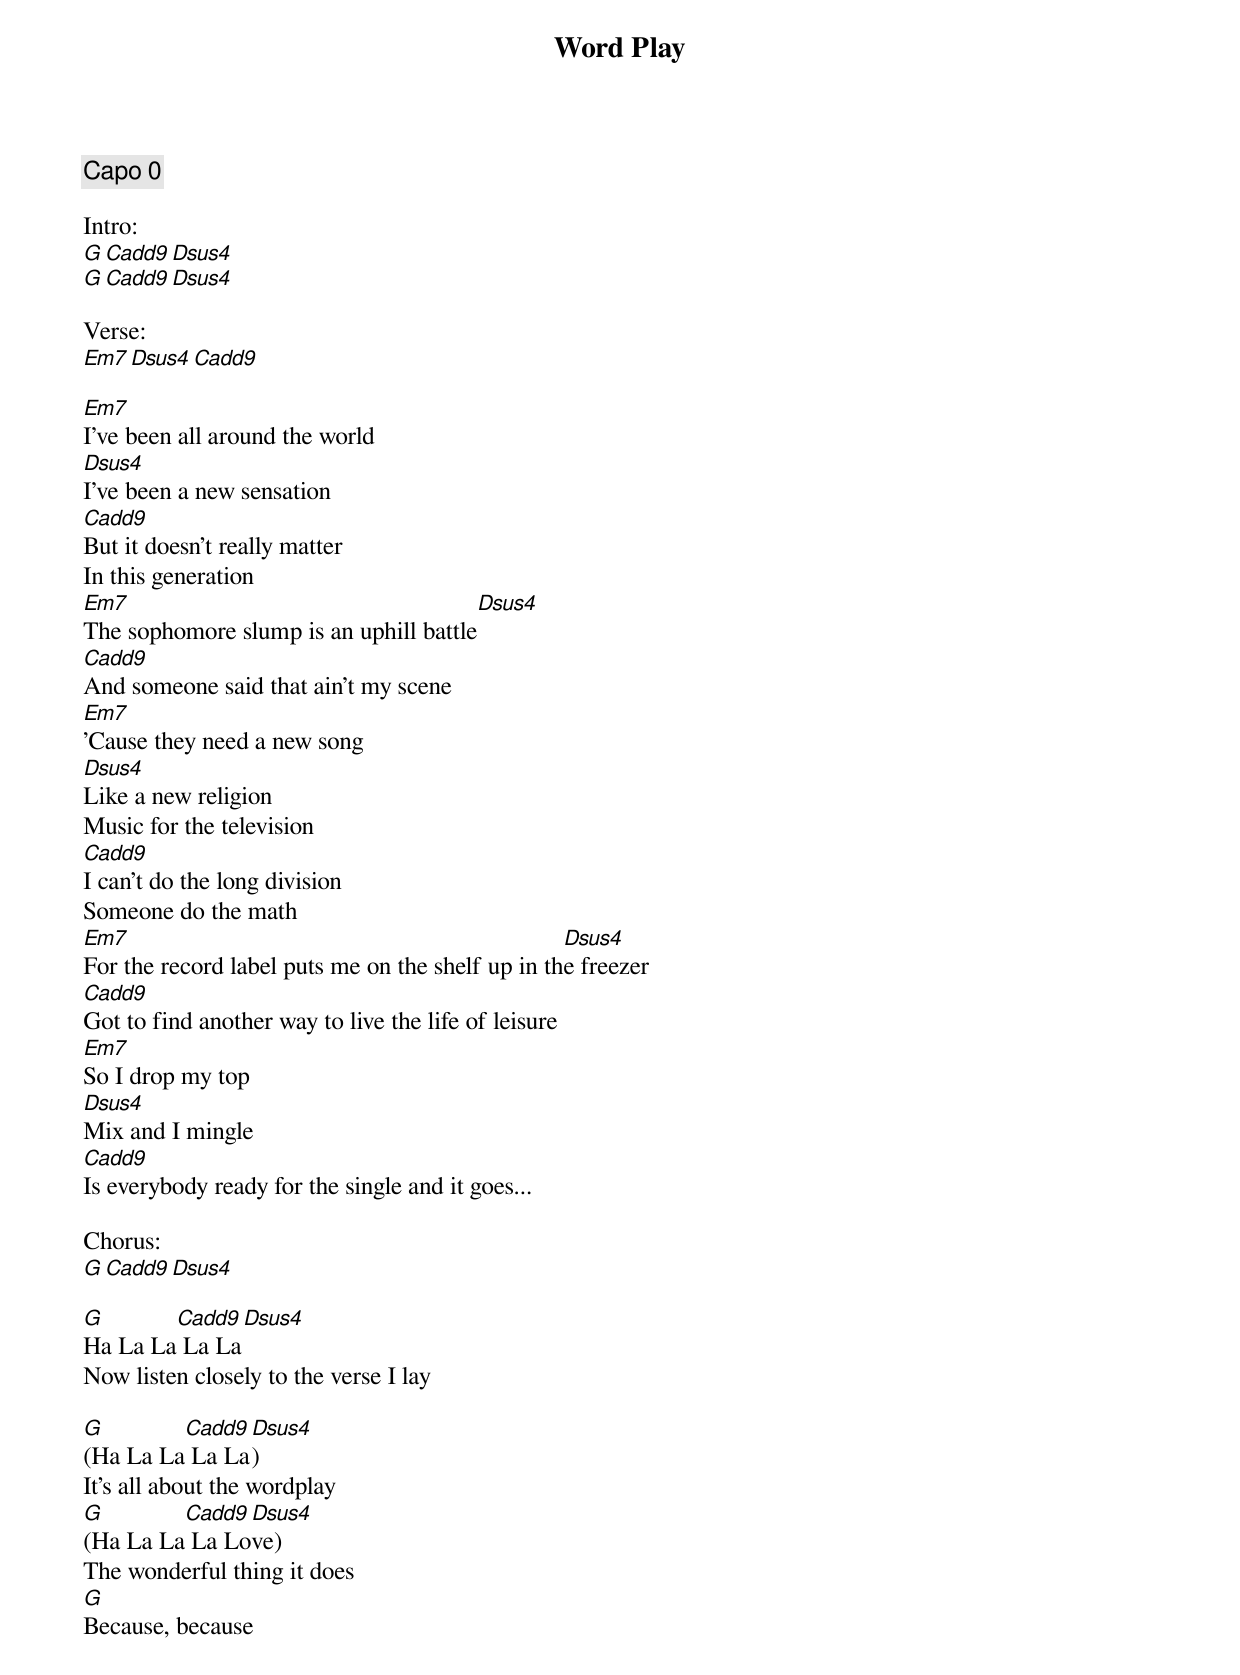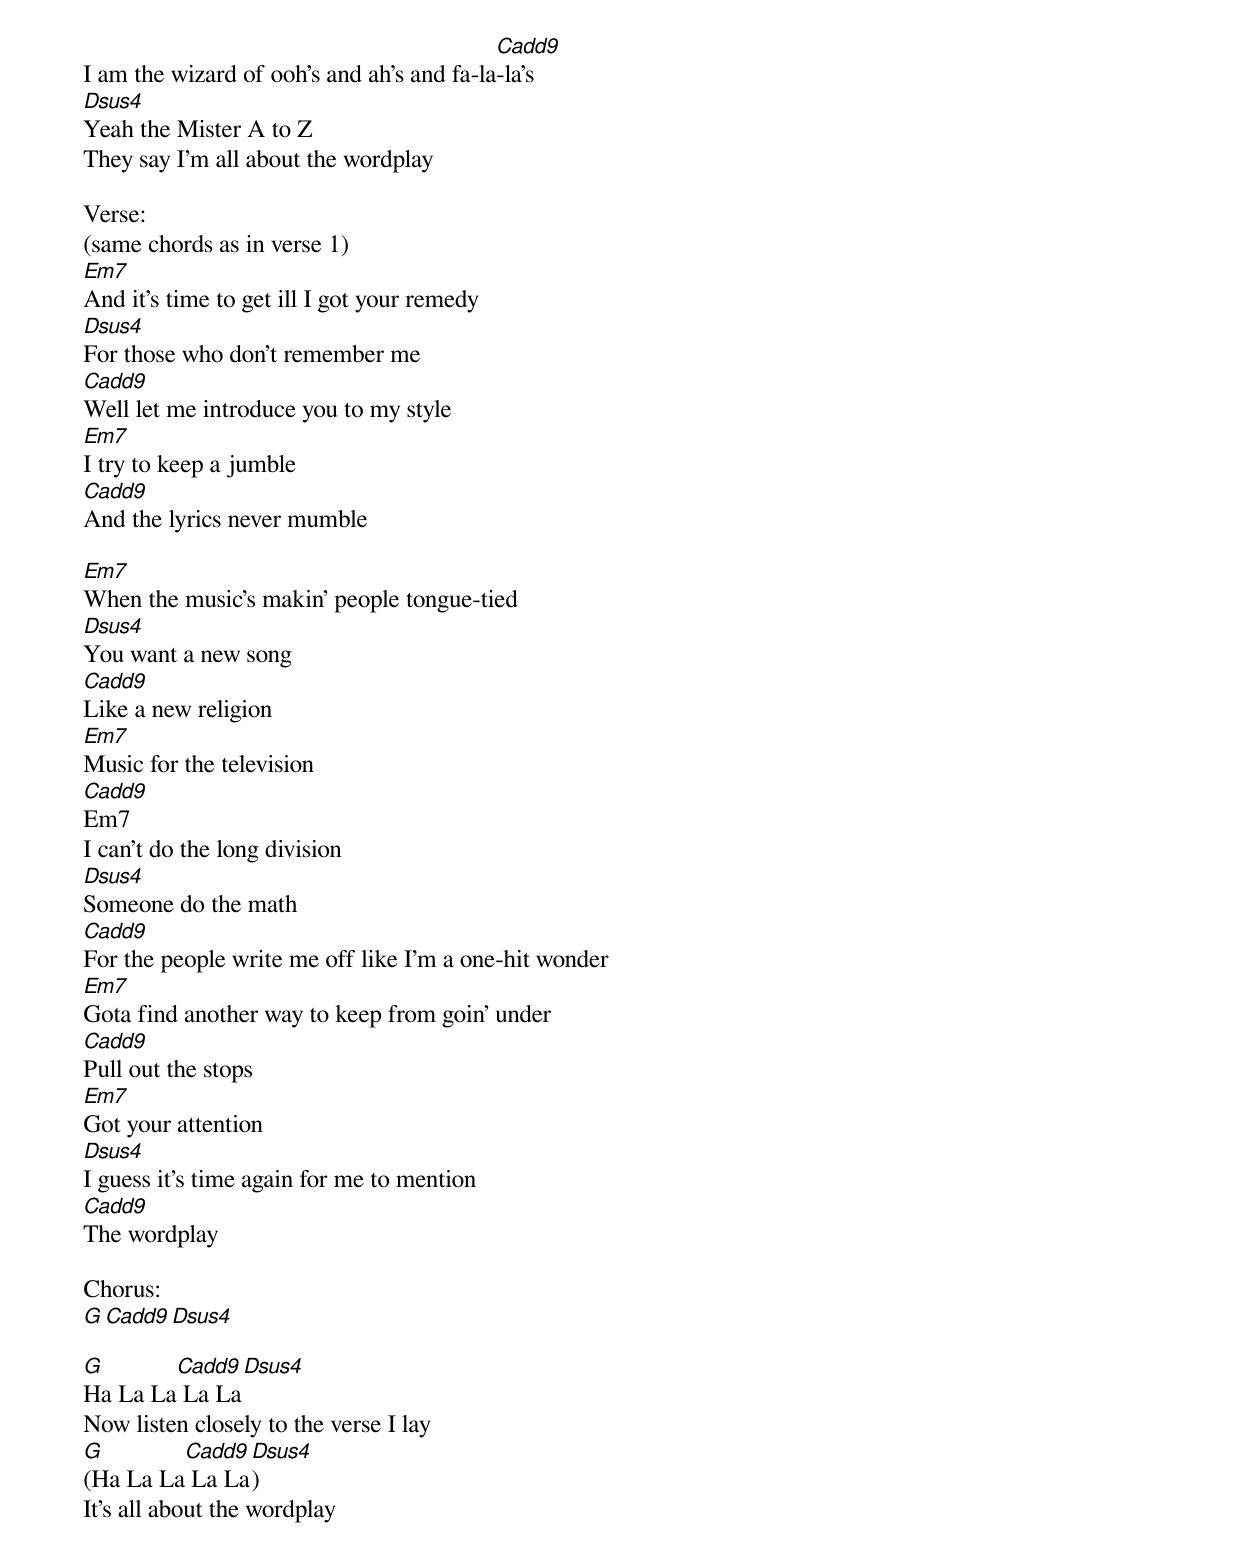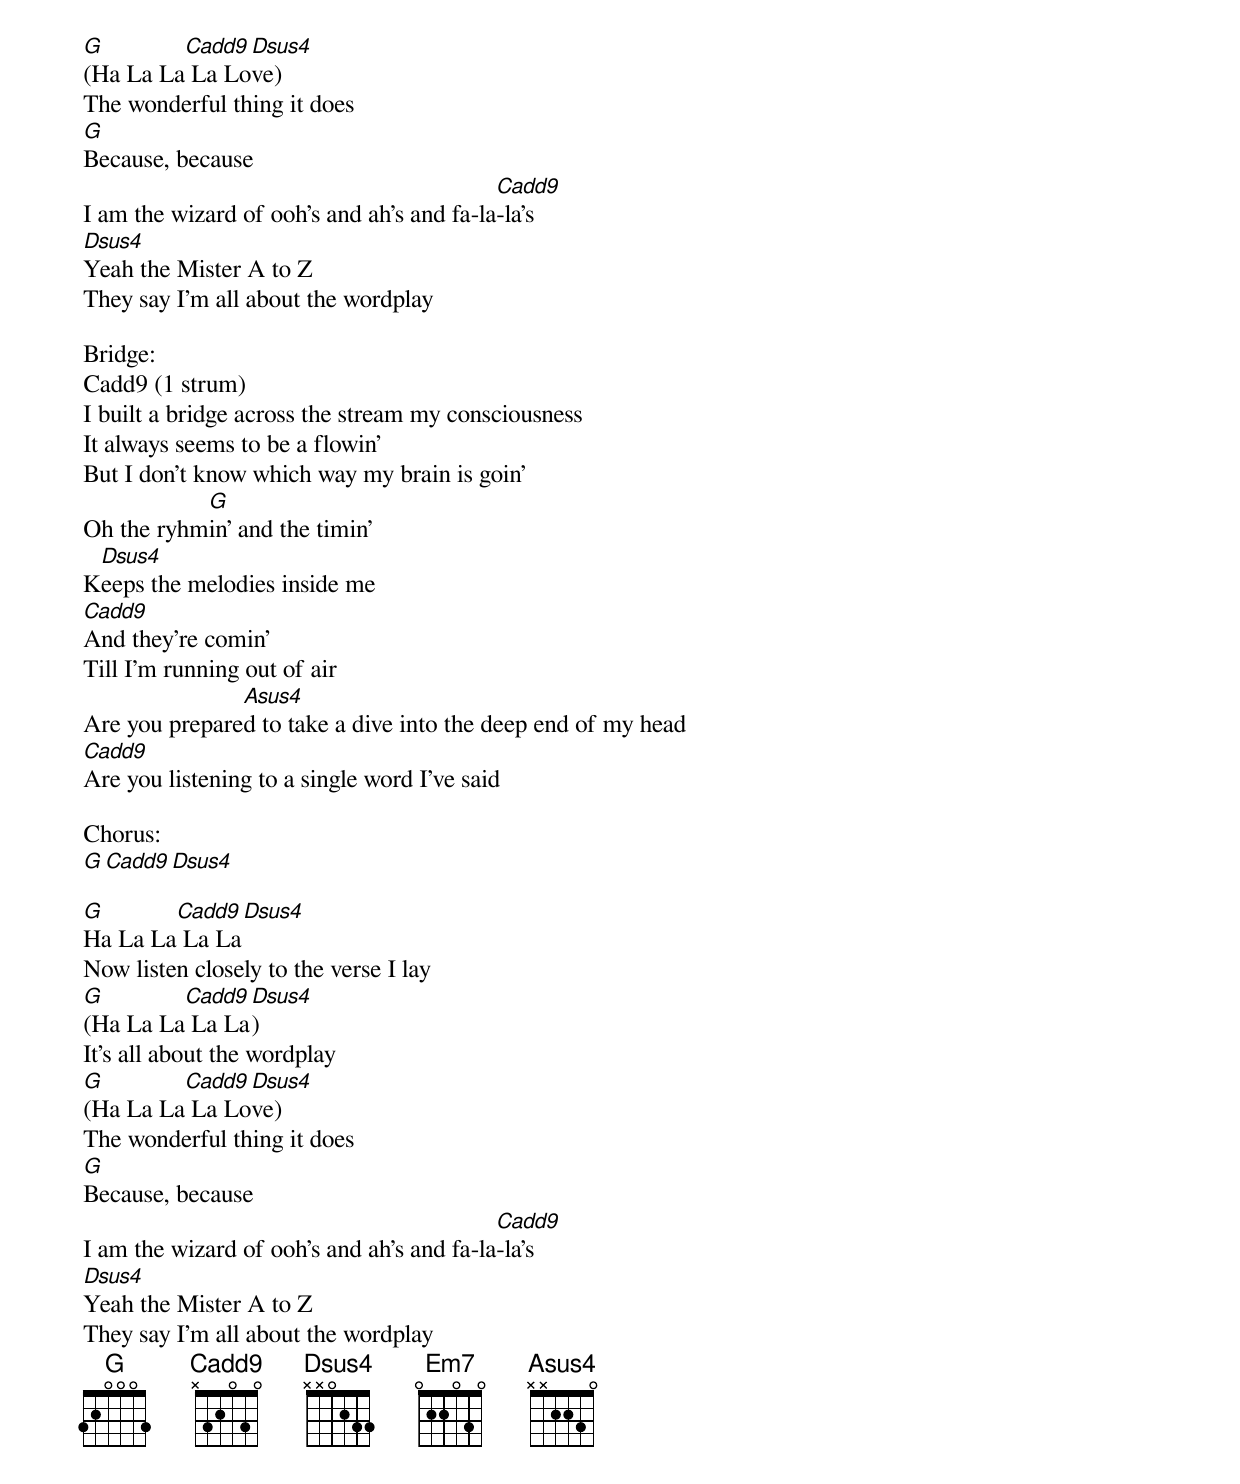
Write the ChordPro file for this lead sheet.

{title:Word Play}
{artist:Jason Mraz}
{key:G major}
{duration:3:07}
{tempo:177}
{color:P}

{comment: Capo 0}

Intro:
[G][Cadd9][Dsus4]
[G][Cadd9][Dsus4]

Verse:
[Em7][Dsus4][Cadd9]

[Em7]I've been all around the world
[Dsus4]I've been a new sensation
[Cadd9]But it doesn't really matter
In this generation
[Em7]The sophomore slump is an uphill battle[Dsus4]
[Cadd9]And someone said that ain't my scene
[Em7]'Cause they need a new song
[Dsus4]Like a new religion
Music for the television
[Cadd9]I can't do the long division
Someone do the math
[Em7]For the record label puts me on the shelf up in th[Dsus4]e freezer
[Cadd9]Got to find another way to live the life of leisure
[Em7]So I drop my top
[Dsus4]Mix and I mingle
[Cadd9]Is everybody ready for the single and it goes...

Chorus:
[G][Cadd9][Dsus4]

[G]Ha La La[Cadd9] La La[Dsus4]
Now listen closely to the verse I lay

[G](Ha La La[Cadd9] La La[Dsus4])
It's all about the wordplay
[G](Ha La La[Cadd9] La Lo[Dsus4]ve)
The wonderful thing it does
[G]Because, because
I am the wizard of ooh's and ah's and fa-la[Cadd9]-la's
[Dsus4]Yeah the Mister A to Z
They say I'm all about the wordplay

Verse:
(same chords as in verse 1)
[Em7]And it's time to get ill I got your remedy
[Dsus4]For those who don't remember me
[Cadd9]Well let me introduce you to my style
[Em7]I try to keep a jumble
[Cadd9]And the lyrics never mumble

[Em7]When the music's makin' people tongue-tied
[Dsus4]You want a new song
[Cadd9]Like a new religion
[Em7]Music for the television
[Cadd9]Em7
I can't do the long division
[Dsus4]Someone do the math
[Cadd9]For the people write me off like I'm a one-hit wonder
[Em7]Gota find another way to keep from goin' under
[Cadd9]Pull out the stops
[Em7]Got your attention
[Dsus4]I guess it's time again for me to mention
[Cadd9]The wordplay

Chorus:
[G][Cadd9][Dsus4]

[G]Ha La La[Cadd9] La La[Dsus4]
Now listen closely to the verse I lay
[G](Ha La La[Cadd9] La La[Dsus4])
It's all about the wordplay
[G](Ha La La[Cadd9] La Lo[Dsus4]ve)
The wonderful thing it does
[G]Because, because
I am the wizard of ooh's and ah's and fa-la[Cadd9]-la's
[Dsus4]Yeah the Mister A to Z
They say I'm all about the wordplay

Bridge:
Cadd9 (1 strum)
I built a bridge across the stream my consciousness
It always seems to be a flowin'
But I don't know which way my brain is goin'
Oh the ryhm[G]in' and the timin'
K[Dsus4]eeps the melodies inside me
[Cadd9]And they're comin'
Till I'm running out of air
Are you prepare[Asus4]d to take a dive into the deep end of my head
[Cadd9]Are you listening to a single word I've said

Chorus:
[G][Cadd9][Dsus4]

[G]Ha La La[Cadd9] La La[Dsus4]
Now listen closely to the verse I lay
[G](Ha La La[Cadd9] La La[Dsus4])
It's all about the wordplay
[G](Ha La La[Cadd9] La Lo[Dsus4]ve)
The wonderful thing it does
[G]Because, because
I am the wizard of ooh's and ah's and fa-la[Cadd9]-la's
[Dsus4]Yeah the Mister A to Z
They say I'm all about the wordplay
